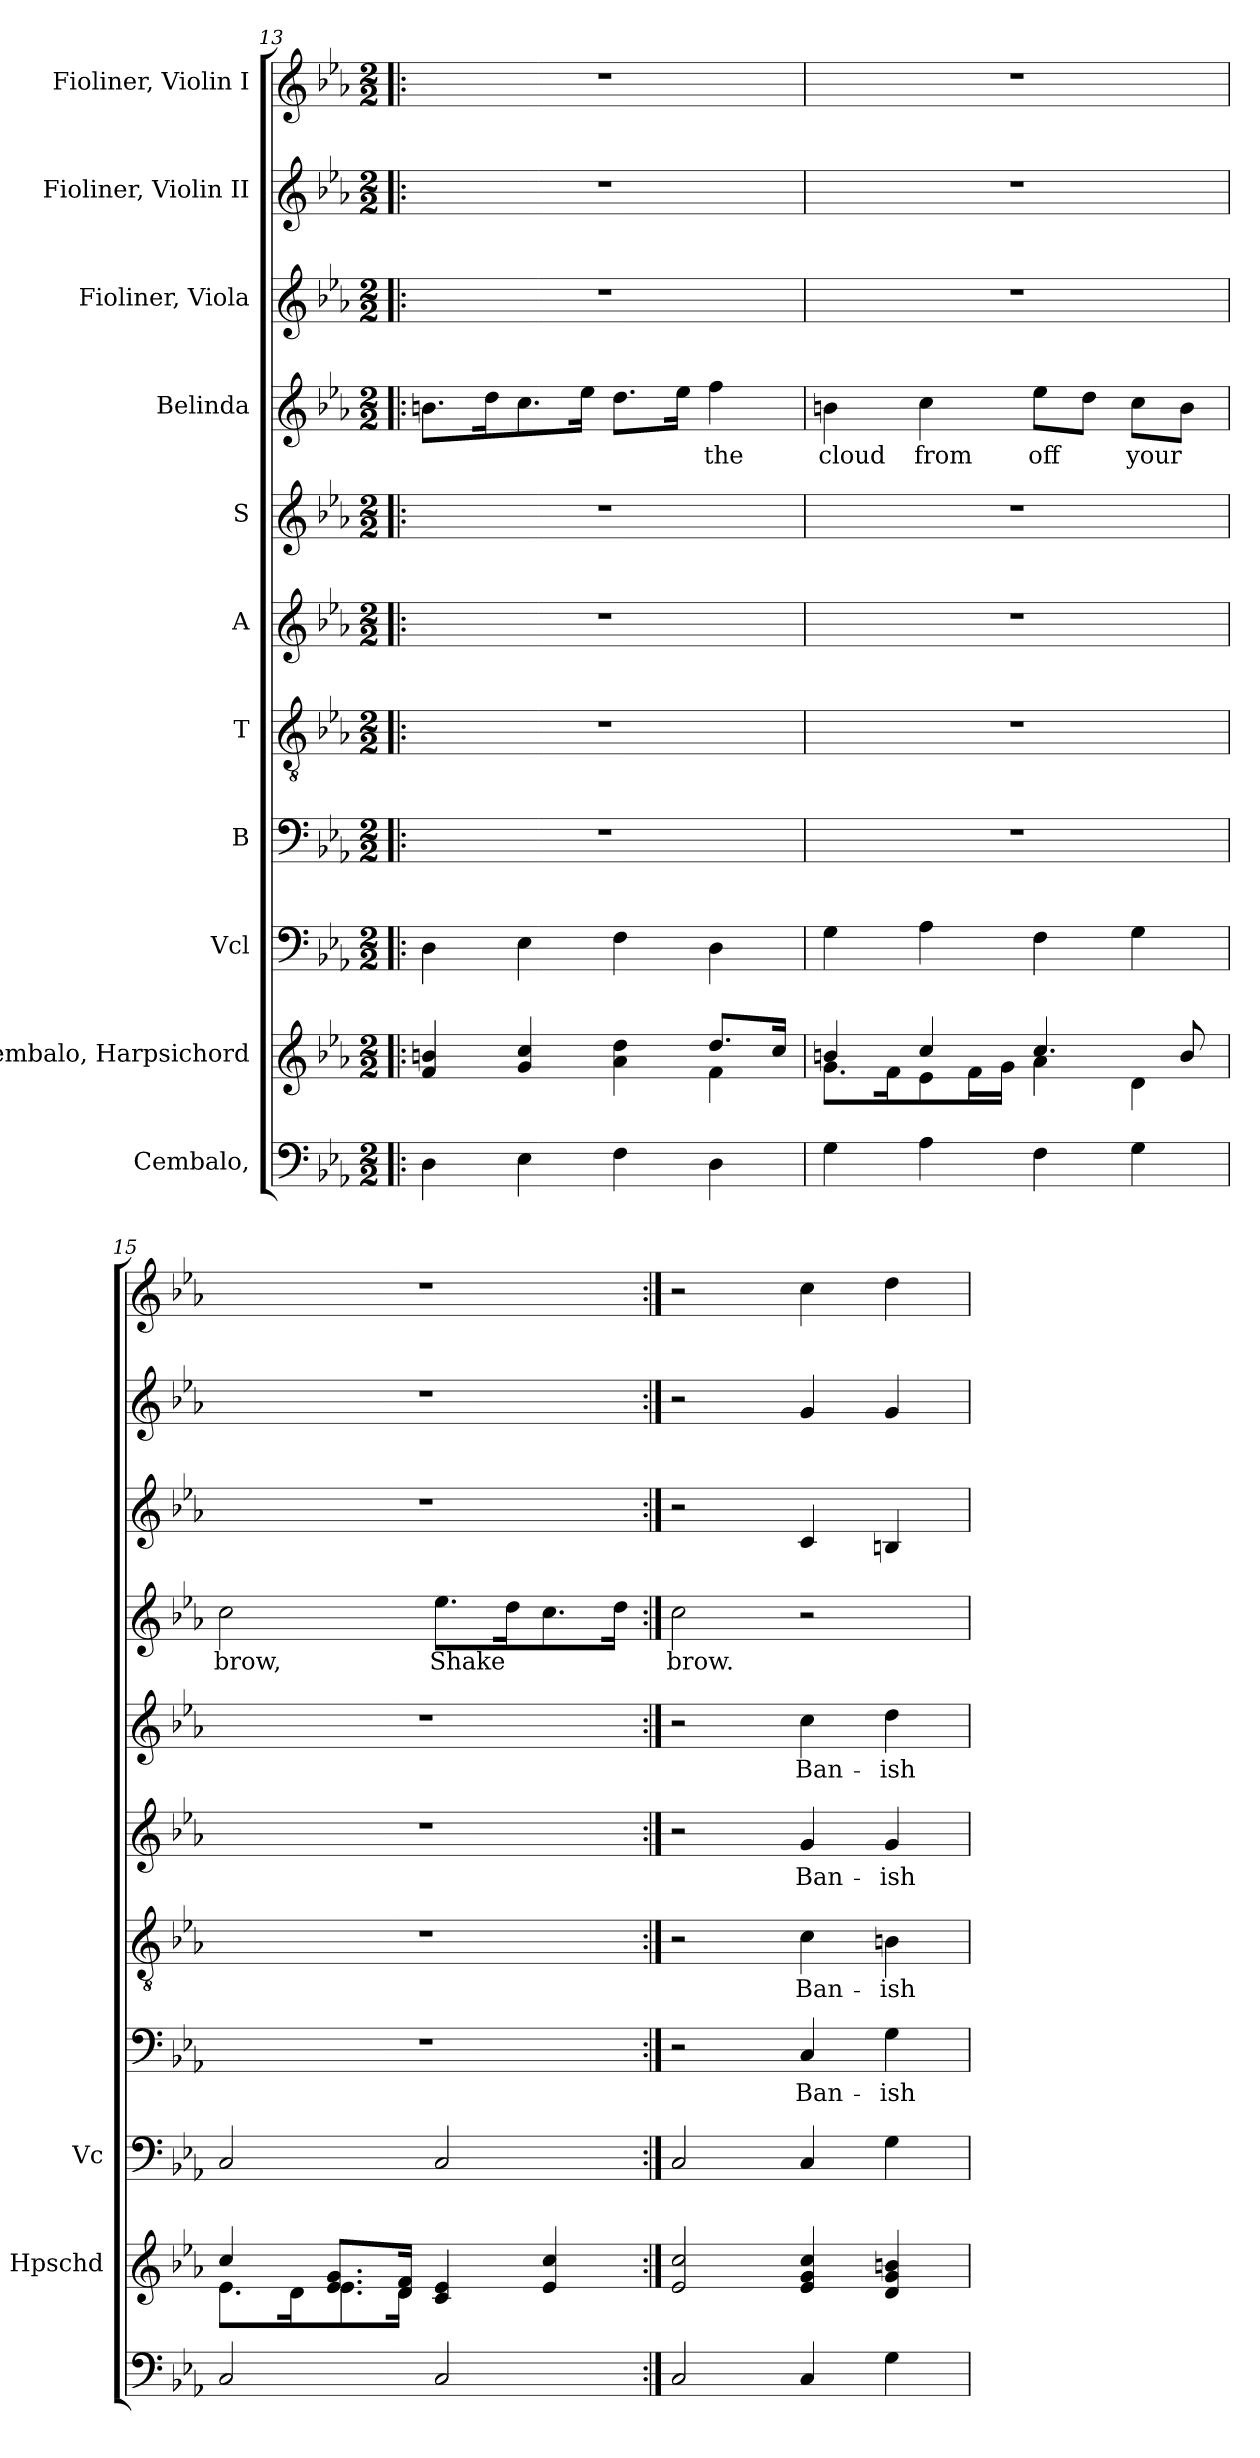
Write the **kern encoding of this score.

**kern	**kern	**kern	**kern	**text	**kern	**text	**kern	**text	**kern	**text	**kern	**text	**kern	**kern	**kern
*part11	*part10	*part9	*part8	*part8	*part7	*part7	*part6	*part6	*part5	*part5	*part4	*part4	*part3	*part2	*part1
*staff11	*staff10	*staff9	*staff8	*staff8	*staff7	*staff7	*staff6	*staff6	*staff5	*staff5	*staff4	*staff4	*staff3	*staff2	*staff1
*I"Cembalo,	*I"Cembalo, Harpsichord	*I"Vcl	*I"B	*	*I"T	*	*I"A	*	*I"S	*	*I"Belinda	*	*I"Fioliner, Viola	*I"Fioliner, Violin II	*I"Fioliner, Violin I
*	*I'Hpschd	*I'Vc	*	*	*	*	*	*	*	*	*	*	*	*	*
*clefF4	*clefG2	*clefF4	*clefF4	*	*clefGv2	*	*clefG2	*	*clefG2	*	*clefG2	*	*clefG2	*clefG2	*clefG2
*k[b-e-a-]	*k[b-e-a-]	*k[b-e-a-]	*k[b-e-a-]	*	*k[b-e-a-]	*	*k[b-e-a-]	*	*k[b-e-a-]	*	*k[b-e-a-]	*	*k[b-e-a-]	*k[b-e-a-]	*k[b-e-a-]
*M2/2	*M2/2	*M2/2	*M2/2	*	*M2/2	*	*M2/2	*	*M2/2	*	*M2/2	*	*M2/2	*M2/2	*M2/2
=13!|:	=13!|:	=13!|:	=13!|:	=13!|:	=13!|:	=13!|:	=13!|:	=13!|:	=13!|:	=13!|:	=13!|:	=13!|:	=13!|:	=13!|:	=13!|:
*	*^	*	*	*	*	*	*	*	*	*	*	*	*	*	*
4D\	4f/ 4bn/	2.ryy	4D\	1r	.	1r	.	1r	.	1r	.	8.bn\L	.	1r	1r	1r
.	.	.	.	.	.	.	.	.	.	.	.	16dd\K	.	.	.	.
4E-\	4g/ 4cc/	.	4E-\	.	.	.	.	.	.	.	.	8.cc\	.	.	.	.
.	.	.	.	.	.	.	.	.	.	.	.	16ee-\Jk	.	.	.	.
4F\	4a-\ 4dd\	.	4F\	.	.	.	.	.	.	.	.	8.dd\L	.	.	.	.
.	.	.	.	.	.	.	.	.	.	.	.	16ee-\Jk	.	.	.	.
!	!	!	!	!	!	!	!	!	!	!	!	!	!LO:LY:b	!	!	!
4D\	8.dd/L	4f\	4D\	.	.	.	.	.	.	.	.	4ff\	the	.	.	.
.	16cc/Jk	.	.	.	.	.	.	.	.	.	.	.	.	.	.	.
=14	=14	=14	=14	=14	=14	=14	=14	=14	=14	=14	=14	=14	=14	=14	=14	=14
!	!	!	!	!	!	!	!	!	!	!	!	!	!LO:LY:b	!	!	!
4G\	4bn/	8.g\L	4G\	1r	.	1r	.	1r	.	1r	.	4bn\	cloud	1r	1r	1r
.	.	16f\K	.	.	.	.	.	.	.	.	.	.	.	.	.	.
!	!	!	!	!	!	!	!	!	!	!	!	!	!LO:LY:b	!	!	!
4A-\	4cc/	8e-\	4A-\	.	.	.	.	.	.	.	.	4cc\	from	.	.	.
.	.	16f\L	.	.	.	.	.	.	.	.	.	.	.	.	.	.
.	.	16g\JJ	.	.	.	.	.	.	.	.	.	.	.	.	.	.
!	!	!	!	!	!	!	!	!	!	!	!	!	!LO:LY:b	!	!	!
4F\	4.cc/	4a-\	4F\	.	.	.	.	.	.	.	.	8ee-\L	off	.	.	.
.	.	.	.	.	.	.	.	.	.	.	.	8dd\J	.	.	.	.
!	!	!	!	!	!	!	!	!	!	!	!	!	!LO:LY:b	!	!	!
4G\	.	4d\	4G\	.	.	.	.	.	.	.	.	8cc\L	your	.	.	.
.	8b/	.	.	.	.	.	.	.	.	.	.	8b\J	.	.	.	.
=15	=15	=15	=15	=15	=15	=15	=15	=15	=15	=15	=15	=15	=15	=15	=15	=15
!	!	!	!	!	!	!	!	!	!	!	!	!	!LO:LY:b	!	!	!
2C/	4cc/	8.e-\L	2C/	1r	.	1r	.	1r	.	1r	.	2cc\	brow,	1r	1r	1r
.	.	16d\K	.	.	.	.	.	.	.	.	.	.	.	.	.	.
.	8.e-/ 8.g/L	8.e-\	.	.	.	.	.	.	.	.	.	.	.	.	.	.
.	16d/ 16f/Jk	16d\Jk	.	.	.	.	.	.	.	.	.	.	.	.	.	.
!	!	!	!	!	!	!	!	!	!	!	!	!	!LO:LY:b	!	!	!
2C/	4c/ 4e-/	2ryy	2C/	.	.	.	.	.	.	.	.	8.ee-\L	Shake	.	.	.
.	.	.	.	.	.	.	.	.	.	.	.	16dd\K	.	.	.	.
.	4e-/ 4cc/	.	.	.	.	.	.	.	.	.	.	8.cc\	.	.	.	.
.	.	.	.	.	.	.	.	.	.	.	.	16dd\Jk	.	.	.	.
*	*v	*v	*	*	*	*	*	*	*	*	*	*	*	*	*	*
!!LO:PB:g=z
=16:|!	=16:|!	=16:|!	=16:|!	=16:|!	=16:|!	=16:|!	=16:|!	=16:|!	=16:|!	=16:|!	=16:|!	=16:|!	=16:|!	=16:|!	=16:|!
*	*	*	*	*	*	*	*	*	*	*	*	*	*	*	*MM120
!	!	!	!	!	!	!	!	!	!	!	!	!LO:LY:b	!	!	!
2C/	2e-/ 2cc/	2C/	2r	.	2r	.	2r	.	2r	.	2cc\	brow.	2r	2r	2r
!	!	!	!	!LO:LY:b	!	!LO:LY:b	!	!LO:LY:b	!	!LO:LY:b	!	!	!	!	!
4C/	4e-/ 4g/ 4cc/	4C/	4C/	Ban-	4c\	Ban-	4g/	Ban-	4cc\	Ban-	2r	.	4c/	4g/	4cc\
!	!	!	!	!LO:LY:b	!	!LO:LY:b	!	!LO:LY:b	!	!LO:LY:b	!	!	!	!	!
4G\	4d/ 4g/ 4bn/	4G\	4G\	-ish	4Bn\	-ish	4g/	-ish	4dd\	-ish	.	.	4Bn/	4g/	4dd\
=	=	=	=	=	=	=	=	=	=	=	=	=	=	=	=
*-	*-	*-	*-	*-	*-	*-	*-	*-	*-	*-	*-	*-	*-	*-	*-
